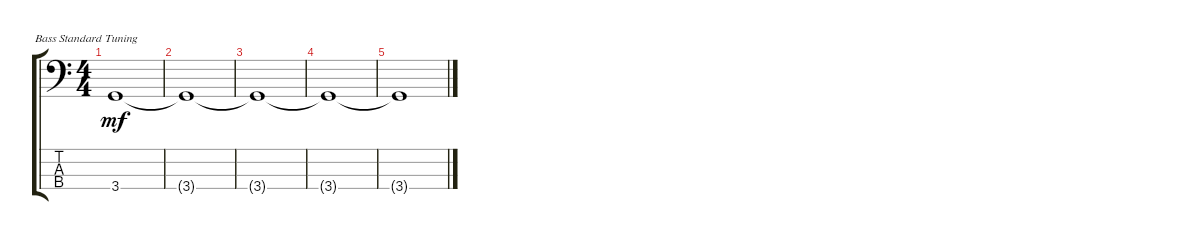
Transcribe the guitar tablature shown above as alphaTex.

\defaultSystemsLayout 4
\bracketExtendMode groupsimilarinstruments
\singleTrackTrackNamePolicy hidden
\multiTrackTrackNamePolicy hidden
\firstSystemTrackNameOrientation horizontal
\otherSystemsTrackNameOrientation horizontal
\track ("Electric Bass" "E-Bass") {solo instrument electricbassfinger}
\staff {score tabs}
\tuning (G2 D2 A1 E1)
\ts (4 4)
\tempo (175 hide)
\clef f4
\ks c
3.4{t}.1{dy mf} |
3.4{t}.1 |
3.4{t}.1 |
3.4{t}.1 |
3.4{t}.1
